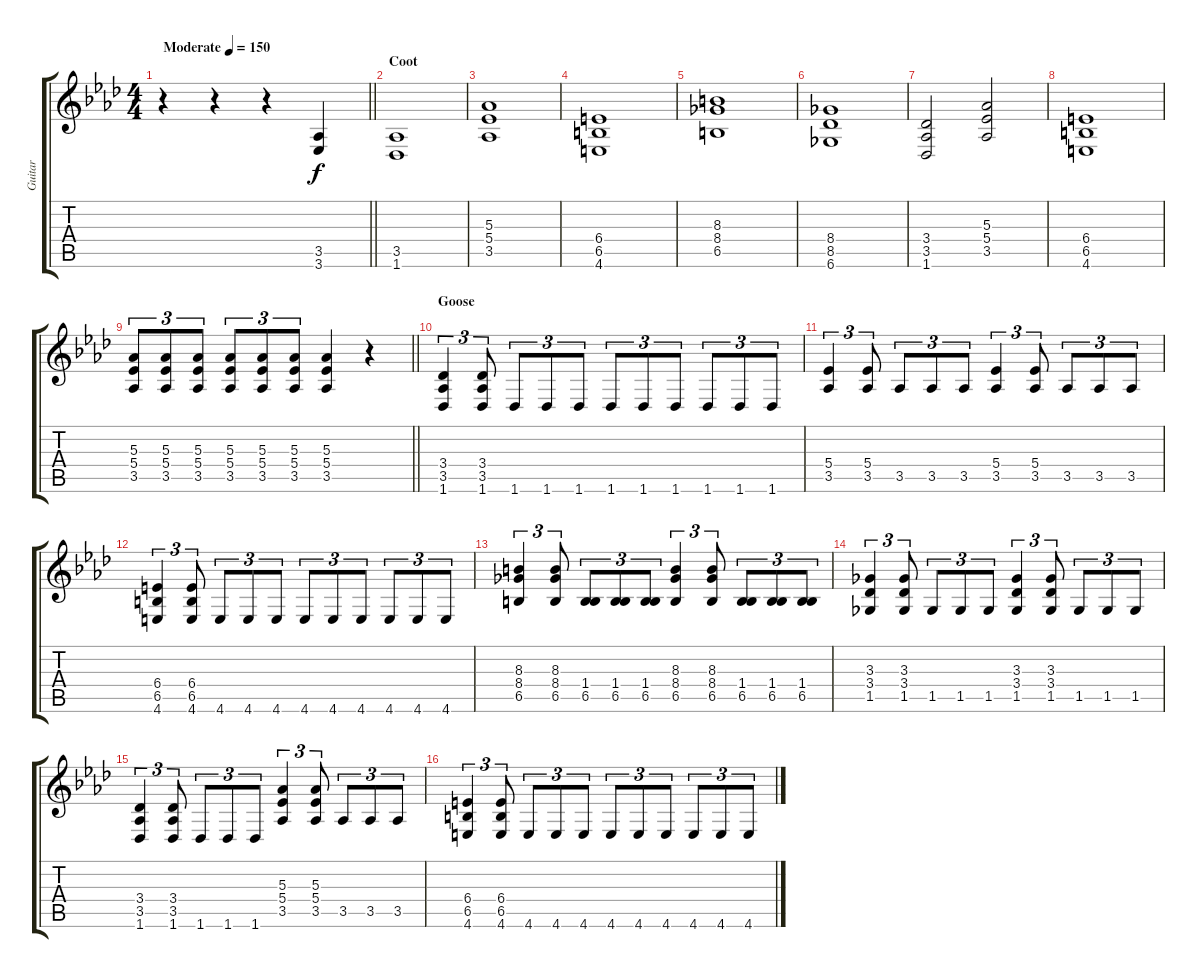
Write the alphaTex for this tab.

\track ("Guitar" "Guitar") {instrument distortionguitar}
\staff {score tabs}
\tuning (C4 G3 Eb3 Bb2 F2 C2) {hide}
\ts (4 4)
\tempo (150 "Moderate")
\clef g2
\barLineRight lightlight
\ks fminor
r.4{dy f instrument distortionguitar} r.4 r.4 (3.5 3.6).4 |
\section ("" "Coot")
(3.5 1.6).1 |
(5.3 5.4 3.5).1 |
(6.4 6.5 4.6).1 |
(8.3 8.4 6.5).1 |
(8.4 8.5 6.6).1 |
(3.4 3.5 1.6).2 (5.3 5.4 3.5).2 |
(6.4 6.5 4.6).1 |
\barLineRight lightlight
(5.3 5.4 3.5).8{tu (3 2)} (5.3 5.4 3.5).8{tu (3 2)} (5.3 5.4 3.5).8{tu (3 2)} (5.3 5.4 3.5).8{tu (3 2)} (5.3 5.4 3.5).8{tu (3 2)} (5.3 5.4 3.5).8{tu (3 2)} (5.3 5.4 3.5).4 r.4 |
\section ("" "Goose")
(3.4 3.5 1.6).4{tu (3 2)} (3.4 3.5 1.6).8{tu (3 2)} 1.6.8{tu (3 2)} 1.6.8{tu (3 2)} 1.6.8{tu (3 2)} 1.6.8{tu (3 2)} 1.6.8{tu (3 2)} 1.6.8{tu (3 2)} 1.6.8{tu (3 2)} 1.6.8{tu (3 2)} 1.6.8{tu (3 2)} |
(5.4 3.5).4{tu (3 2)} (5.4 3.5).8{tu (3 2)} 3.5.8{tu (3 2)} 3.5.8{tu (3 2)} 3.5.8{tu (3 2)} (5.4 3.5).4{tu (3 2)} (5.4 3.5).8{tu (3 2)} 3.5.8{tu (3 2)} 3.5.8{tu (3 2)} 3.5.8{tu (3 2)} |
(6.4 6.5 4.6).4{tu (3 2)} (6.4 6.5 4.6).8{tu (3 2)} 4.6.8{tu (3 2)} 4.6.8{tu (3 2)} 4.6.8{tu (3 2)} 4.6.8{tu (3 2)} 4.6.8{tu (3 2)} 4.6.8{tu (3 2)} 4.6.8{tu (3 2)} 4.6.8{tu (3 2)} 4.6.8{tu (3 2)} |
(8.3 8.4 6.5).4{tu (3 2)} (8.3 8.4 6.5).8{tu (3 2)} (1.4 6.5).8{tu (3 2)} (1.4 6.5).8{tu (3 2)} (1.4 6.5).8{tu (3 2)} (8.3 8.4 6.5).4{tu (3 2)} (8.3 8.4 6.5).8{tu (3 2)} (1.4 6.5).8{tu (3 2)} (1.4 6.5).8{tu (3 2)} (1.4 6.5).8{tu (3 2)} |
(3.3 3.4 1.5).4{tu (3 2)} (3.3 3.4 1.5).8{tu (3 2)} 1.5.8{tu (3 2)} 1.5.8{tu (3 2)} 1.5.8{tu (3 2)} (3.3 3.4 1.5).4{tu (3 2)} (3.3 3.4 1.5).8{tu (3 2)} 1.5.8{tu (3 2)} 1.5.8{tu (3 2)} 1.5.8{tu (3 2)} |
(3.4 3.5 1.6).4{tu (3 2)} (3.4 3.5 1.6).8{tu (3 2)} 1.6.8{tu (3 2)} 1.6.8{tu (3 2)} 1.6.8{tu (3 2)} (5.3 5.4 3.5).4{tu (3 2)} (5.3 5.4 3.5).8{tu (3 2)} 3.5.8{tu (3 2)} 3.5.8{tu (3 2)} 3.5.8{tu (3 2)} |
(6.4 6.5 4.6).4{tu (3 2)} (6.4 6.5 4.6).8{tu (3 2)} 4.6.8{tu (3 2)} 4.6.8{tu (3 2)} 4.6.8{tu (3 2)} 4.6.8{tu (3 2)} 4.6.8{tu (3 2)} 4.6.8{tu (3 2)} 4.6.8{tu (3 2)} 4.6.8{tu (3 2)} 4.6.8{tu (3 2)}
